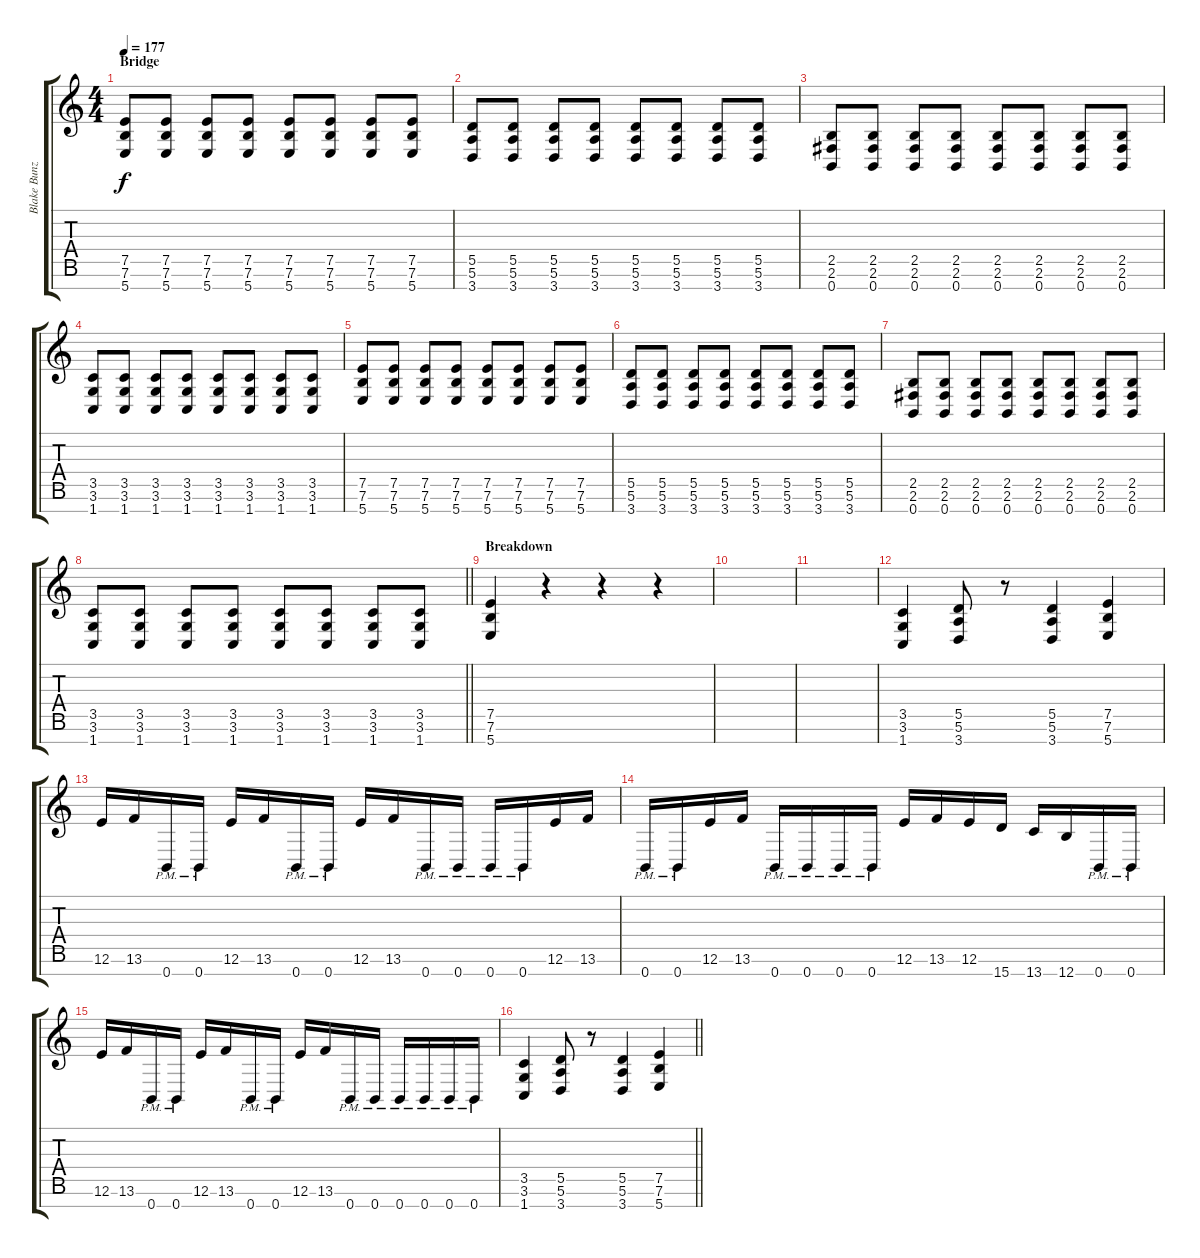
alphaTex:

\track ("Blake Bunzel (Rhythm Guitar)" "Blake Bunz") {instrument distortionguitar}
\staff {score tabs}
\tuning (E4 B3 G3 D3 A2 E2 B1) {hide}
\ts (4 4)
\section ("" "Bridge")
\tempo 177
\clef g2
\ks c
(7.5 7.6 5.7).8{dy f} (7.5 7.6 5.7).8 (7.5 7.6 5.7).8 (7.5 7.6 5.7).8 (7.5 7.6 5.7).8 (7.5 7.6 5.7).8 (7.5 7.6 5.7).8 (7.5 7.6 5.7).8 |
(5.5 5.6 3.7).8 (5.5 5.6 3.7).8 (5.5 5.6 3.7).8 (5.5 5.6 3.7).8 (5.5 5.6 3.7).8 (5.5 5.6 3.7).8 (5.5 5.6 3.7).8 (5.5 5.6 3.7).8 |
(2.5 2.6 0.7).8 (2.5 2.6 0.7).8 (2.5 2.6 0.7).8 (2.5 2.6 0.7).8 (2.5 2.6 0.7).8 (2.5 2.6 0.7).8 (2.5 2.6 0.7).8 (2.5 2.6 0.7).8 |
(3.5 3.6 1.7).8 (3.5 3.6 1.7).8 (3.5 3.6 1.7).8 (3.5 3.6 1.7).8 (3.5 3.6 1.7).8 (3.5 3.6 1.7).8 (3.5 3.6 1.7).8 (3.5 3.6 1.7).8 |
(7.5 7.6 5.7).8 (7.5 7.6 5.7).8 (7.5 7.6 5.7).8 (7.5 7.6 5.7).8 (7.5 7.6 5.7).8 (7.5 7.6 5.7).8 (7.5 7.6 5.7).8 (7.5 7.6 5.7).8 |
(5.5 5.6 3.7).8 (5.5 5.6 3.7).8 (5.5 5.6 3.7).8 (5.5 5.6 3.7).8 (5.5 5.6 3.7).8 (5.5 5.6 3.7).8 (5.5 5.6 3.7).8 (5.5 5.6 3.7).8 |
(2.5 2.6 0.7).8 (2.5 2.6 0.7).8 (2.5 2.6 0.7).8 (2.5 2.6 0.7).8 (2.5 2.6 0.7).8 (2.5 2.6 0.7).8 (2.5 2.6 0.7).8 (2.5 2.6 0.7).8 |
\barLineRight lightlight
(3.5 3.6 1.7).8 (3.5 3.6 1.7).8 (3.5 3.6 1.7).8 (3.5 3.6 1.7).8 (3.5 3.6 1.7).8 (3.5 3.6 1.7).8 (3.5 3.6 1.7).8 (3.5 3.6 1.7).8 |
\section ("" "Breakdown")
(7.5 7.6 5.7).4 r.4 r.4 r.4 |
|
|
(3.5 3.6 1.7).4 (5.5 5.6 3.7).8 r.8 (5.5 5.6 3.7).4 (7.5 7.6 5.7).4 |
12.6.16 13.6.16 0.7{pm}.16 0.7{pm}.16 12.6.16 13.6.16 0.7{pm}.16 0.7{pm}.16 12.6.16 13.6.16 0.7{pm}.16 0.7{pm}.16 0.7{pm}.16 0.7{pm}.16 12.6.16 13.6.16 |
0.7{pm}.16 0.7{pm}.16 12.6.16 13.6.16 0.7{pm}.16 0.7{pm}.16 0.7{pm}.16 0.7{pm}.16 12.6.16 13.6.16 12.6.16 15.7.16 13.7.16 12.7.16 0.7{pm}.16 0.7{pm}.16 |
12.6.16 13.6.16 0.7{pm}.16 0.7{pm}.16 12.6.16 13.6.16 0.7{pm}.16 0.7{pm}.16 12.6.16 13.6.16 0.7{pm}.16 0.7{pm}.16 0.7{pm}.16 0.7{pm}.16 0.7{pm}.16 0.7{pm}.16 |
\barLineRight lightlight
(3.5 3.6 1.7).4 (5.5 5.6 3.7).8 r.8 (5.5 5.6 3.7).4 (7.5 7.6 5.7).4
